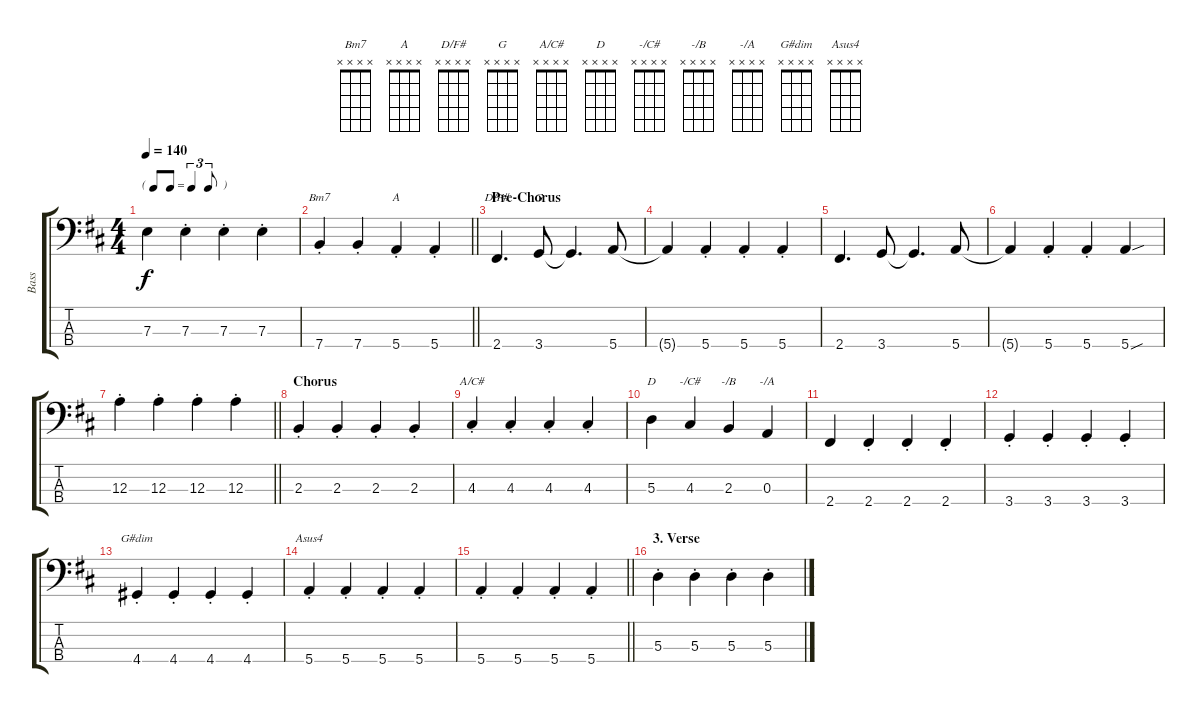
\track ("Bass" "Bass") {instrument electricbassfinger}
\staff {score tabs}
\tuning (G2 D2 A1 E1) {hide}
\chord ("Bm7" x x x x)
\chord ("A" x x x x)
\chord ("D/F#" x x x x)
\chord ("G" x x x x)
\chord ("A/C#" x x x x)
\chord ("D" x x x x)
\chord ("-/C#" x x x x)
\chord ("-/B" x x x x)
\chord ("-/A" x x x x)
\chord ("G#dim" x x x x)
\chord ("Asus4" x x x x)
\ts (4 4)
\tf triplet8th
\tempo 140
\clef f4
\ks d
7.3{t}.4{dy f} 7.3{st}.4 7.3{st}.4 7.3{st}.4 |
\barLineRight lightlight
7.4{st}.4{ch "Bm7"} 7.4{st}.4 5.4{st}.4{ch "A"} 5.4{st}.4 |
\section ("" "Pre-Chorus")
2.4.4{d ch "D/F#"} 3.4.8{ch "G"} 3.4{t}.4{d} 5.4.8 |
5.4{t}.4 5.4{st}.4 5.4{st}.4 5.4{st}.4 |
2.4.4{d} 3.4.8 3.4{t}.4{d} 5.4.8 |
5.4{t}.4 5.4{st}.4 5.4{st}.4 5.4{sou}.4 |
\barLineRight lightlight
12.3{st}.4 12.3{st}.4 12.3{st}.4 12.3{st}.4 |
\section ("" "Chorus")
2.3{st}.4 2.3{st}.4 2.3{st}.4 2.3{st}.4 |
4.3{st}.4{ch "A/C#"} 4.3{st}.4 4.3{st}.4 4.3{st}.4 |
5.3.4{ch "D"} 4.3.4{ch "-/C#"} 2.3.4{ch "-/B"} 0.3.4{ch "-/A"} |
2.4.4 2.4{st}.4 2.4{st}.4 2.4{st}.4 |
3.4{st}.4 3.4{st}.4 3.4{st}.4 3.4{st}.4 |
4.4{st}.4{ch "G#dim"} 4.4{st}.4 4.4{st}.4 4.4{st}.4 |
5.4{st}.4{ch "Asus4"} 5.4{st}.4 5.4{st}.4 5.4{st}.4 |
\barLineRight lightlight
5.4{st}.4 5.4{st}.4 5.4{st}.4 5.4{st}.4 |
\section ("" "3. Verse")
5.3{st}.4 5.3{st}.4 5.3{st}.4 5.3{st}.4
